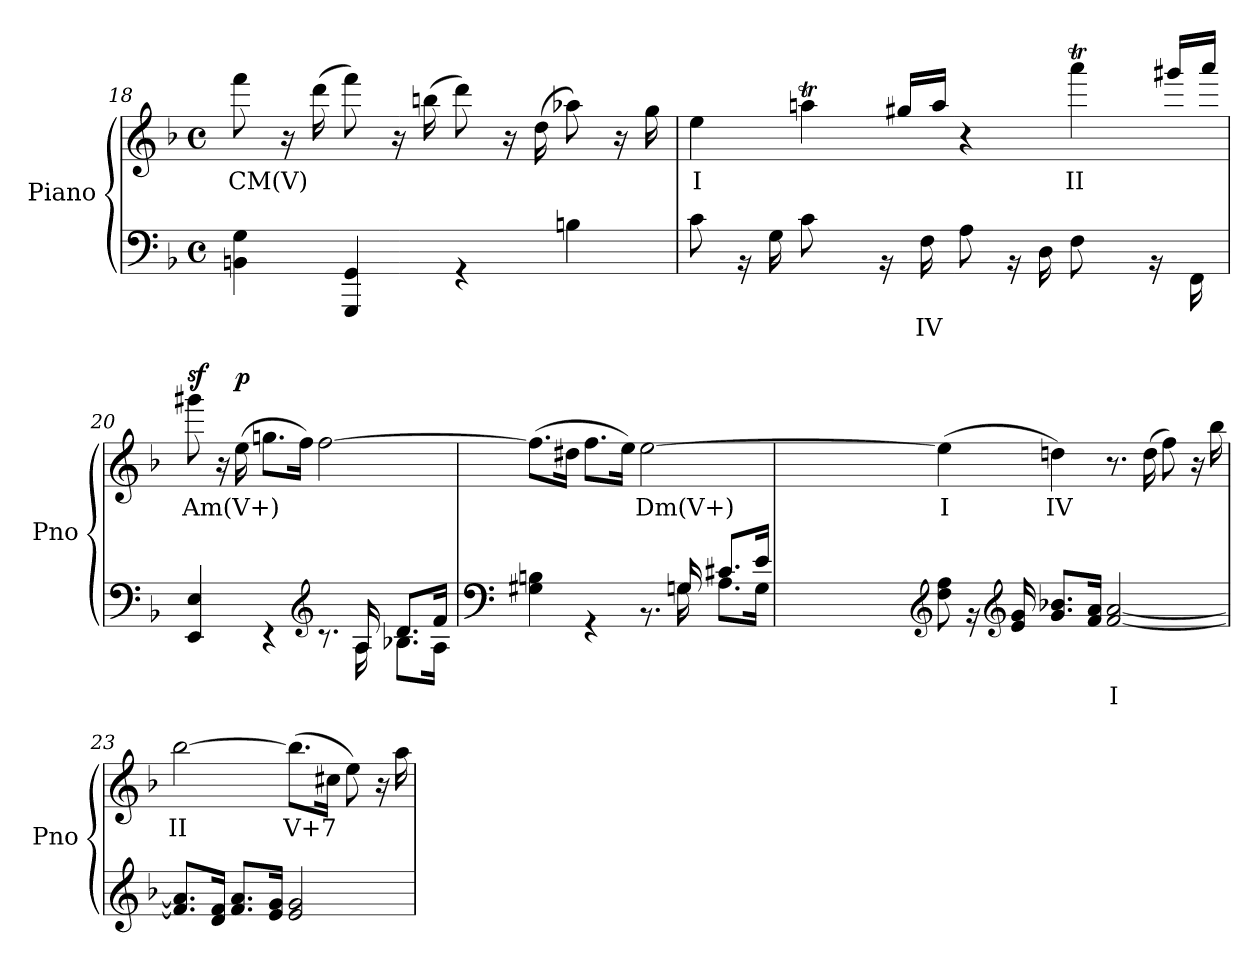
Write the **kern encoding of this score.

**kern	**text	**kern	**text	**dynam
*part1	*part1	*part1	*part1	*part1
*staff2	*staff2	*staff1	*staff1	*staff1/2
*I"Piano	*	*	*	*
*I'Pno	*	*	*	*
*clefF4	*	*clefG2	*	*
*k[b-]	*	*k[b-]	*	*
*M4/4	*	*M4/4	*	*
*met(c)	*	*met(c)	*	*
=18	=18	=18	=18	=18
*^	*	*^	*	*
!	!	!	!	!	!LO:LY:b	!
1ryy	4BBn\ 4G\	.	8ryy	8fff\	CM(V)	.
.	.	.	16r	16ryy	.	.
.	.	.	16ryy	(>16ddd\	.	.
.	4GGG/ 4GG/	.	8ryy	8fff\)	.	.
.	.	.	16r	16ryy	.	.
.	.	.	16ryy	(>16bbn\	.	.
.	4r	.	8ryy	8ddd\)	.	.
.	.	.	16r	16ryy	.	.
.	.	.	16ryy	(>16dd\	.	.
.	4Bn\	.	8ryy	8aa-X\)	.	.
.	.	.	16r	16ryy	.	.
.	.	.	16ryy	16gg\	.	.
!!LO:PB:g=z	!!
=19	=19	=19	=19	=19	=19	=19
*	*^	*	*	*	*	*
!	!	!	!	!	!	!LO:LY:b	!
1ryy	8ryy	8c\	.	4ee\	4ryy	I	.
.	16r	16ryy	.	.	.	.	.
.	16ryy	16G\	.	.	.	.	.
*	*	*	*	*	*Xtuplet	*	*
.	8ryy	8c\	.	4aant\	20ryy	.	.
.	.	.	.	.	20bbnLLyy	.	.
.	.	.	.	.	20aaJJyy	.	.
.	16r	16ryy	.	.	.	.	.
.	.	.	.	.	20gg#X/LL	.	.
!	!	!	!LO:LY:b	!	!	!	!
.	16ryy	16F\	IV	.	.	.	.
.	.	.	.	.	20aa/JJ	.	.
.	8ryy	8A\	.	4r	4ryy	.	.
.	16r	16ryy	.	.	.	.	.
.	16ryy	16D\	.	.	.	.	.
!	!	!	!	!	!	!LO:LY:b	!
.	8ryy	8F\	.	4aaat\	20ryy	II	.
.	.	.	.	.	20bbbnLLyy	.	.
.	.	.	.	.	20aaaJJyy	.	.
.	16r	16ryy	.	.	.	.	.
.	.	.	.	.	20ggg#X/LL	.	.
.	16ryy	16FF\	.	.	.	.	.
.	.	.	.	.	20aaa/JJ	.	.
=20	=20	=20	=20	=20	=20	=20	=20
!	!	!	!	!	!	!LO:LY:b	!LO:DY:b
1ryy	4EE/ 4E/	8.ryy	.	8ryy	8ggg#X\	Am(V+)	sf
.	.	.	.	16r	16ryy	.	.
*	*v	*v	*	*	*	*	*
!	!	!	!	!	!	!LO:DY:b
.	.	.	16ryy	(>16ee\	.	p
.	4r	.	4ryy	8.ggn\L	.	.
.	.	.	.	16ff\Jk)	.	.
*clefG2	*	*	*	*	*	*
.	8.r	.	[2ff\	2ryy	.	.
*	*^	*	*	*	*	*
.	16A/	16A\	.	.	.	.	.
.	8.d/L	8.B-X\L	.	.	.	.	.
.	16f/Jk	16A\Jk	.	.	.	.	.
*	*	*	*	*v	*v	*	*
!!LO:LB:g=z
=21	=21	=21	=21	=21	=21	=21
*clefF4	*	*	*	*	*	*
1ryy	4G#X\ 4Bn\	8.ryy	.	(>8.ff\L]	.	.
*	*v	*v	*	*	*	*
.	.	.	16dd#X\Jk	.	.
.	4r	.	8.ff\L	.	.
.	.	.	16ee\Jk)	.	.
!	!	!	!	!LO:LY:b	!
.	8.r	.	[2ee\	Dm(V+)	.
*	*^	*	*	*	*
.	16Gn/	16G\	.	.	.	.
.	8.c#X/L	8.A\L	.	.	.	.
.	16e/Jk	16G\Jk	.	.	.	.
=22	=22	=22	=22	=22	=22	=22
!	!	!	!	!	!LO:LY:b	!
*	*v	*v	*	*^	*	*
1ryy	8F\ 8A\	.	(>4ee\]	8.ryy	I	.
.	16r	.	.	.	.	.
*	*	*	*v	*v	*	*
*clefG2	*	*	*	*	*
.	16e/ 16g/	.	.	.	.
!	!	!	!	!LO:LY:b	!
.	8.g/ 8.b-X/L	.	4ddn\)	IV	.
.	16f/ 16a/Jk	.	.	.	.
!	!	!LO:LY:b	!	!	!
.	[2f/ [2a/	I	8.r	.	.
*	*	*	*^	*	*
.	.	.	16ryy	(>16dd\	.	.
.	.	.	8ryy	8ff\)	.	.
.	.	.	16r	16ryy	.	.
.	.	.	16ryy	16bb-\	.	.
=23	=23	=23	=23	=23	=23	=23
!	!	!	!	!	!LO:LY:b	!
1ryy	8.f/] 8.a/]L	.	2ryy	[2bb-\	II	.
.	16d/ 16f/Jk	.	.	.	.	.
.	8.f/ 8.a/L	.	.	.	.	.
.	16e/ 16g/Jk	.	.	.	.	.
!	!	!	!	!	!LO:LY:b	!
.	2e/ 2g/	.	4.ryy	(>8.bb-\L]	V+7	.
.	.	.	.	16cc#X\Jk	.	.
.	.	.	.	8ee\)	.	.
.	.	.	16r	16ryy	.	.
.	.	.	16ryy	16aa\	.	.
*v	*v	*	*	*	*	*
*	*	*v	*v	*	*
=	=	=	=	=
*-	*-	*-	*-	*-
